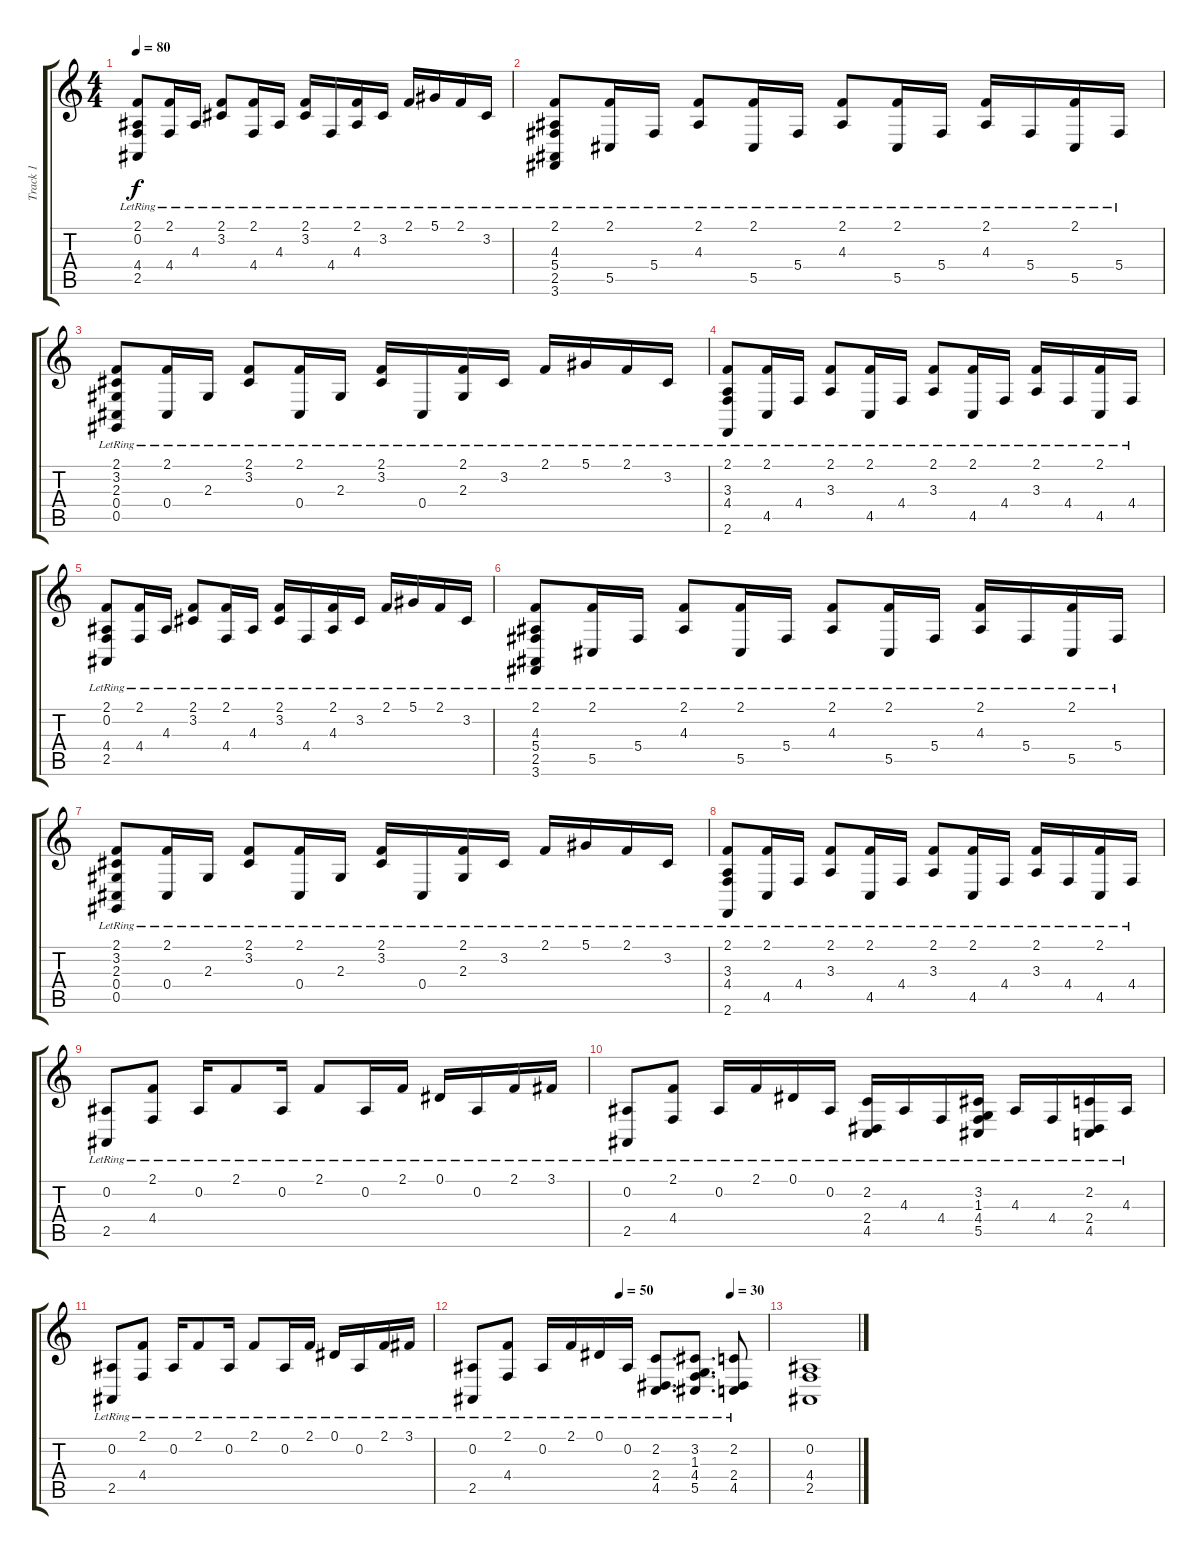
\track ("Track 1" "Track 1") {instrument acousticgrandpiano}
\staff {score tabs}
\tuning (Eb4 Bb3 Gb3 Db3 Ab2 Eb2) {hide}
\ts (4 4)
\tempo 80
\clef g2
\ks c
(2.1{lr} 0.2{lr} 4.4{lr} 2.5{lr}).8{dy f} (2.1{lr} 4.4{lr}).16 4.3{lr}.16 (2.1{lr} 3.2{lr}).8 (2.1{lr} 4.4{lr}).16 4.3{lr}.16 (2.1{lr} 3.2{lr}).16 4.4{lr}.16 (2.1{lr} 4.3{lr}).16 3.2{lr}.16 2.1{lr}.16 5.1{lr}.16 2.1{lr}.16 3.2{lr}.16 |
(2.1{lr} 4.3{lr} 5.4{lr} 2.5{lr} 3.6{lr}).8 (2.1{lr} 5.5{lr}).16 5.4{lr}.16 (2.1{lr} 4.3{lr}).8 (2.1{lr} 5.5{lr}).16 5.4{lr}.16 (2.1{lr} 4.3{lr}).8 (2.1{lr} 5.5{lr}).16 5.4{lr}.16 (2.1{lr} 4.3{lr}).16 5.4{lr}.16 (2.1{lr} 5.5{lr}).16 5.4{lr}.16 |
(2.1{lr} 3.2{lr} 2.3{lr} 0.4{lr} 0.5{lr}).8 (2.1{lr} 0.4{lr}).16 2.3{lr}.16 (2.1{lr} 3.2{lr}).8 (2.1{lr} 0.4{lr}).16 2.3{lr}.16 (2.1{lr} 3.2{lr}).16 0.4{lr}.16 (2.1{lr} 2.3{lr}).16 3.2{lr}.16 2.1{lr}.16 5.1{lr}.16 2.1{lr}.16 3.2{lr}.16 |
(2.1{lr} 3.3{lr} 4.4{lr} 2.6{lr}).8 (2.1{lr} 4.5{lr}).16 4.4{lr}.16 (2.1{lr} 3.3{lr}).8 (2.1{lr} 4.5{lr}).16 4.4{lr}.16 (2.1{lr} 3.3{lr}).8 (2.1{lr} 4.5{lr}).16 4.4{lr}.16 (2.1{lr} 3.3{lr}).16 4.4{lr}.16 (2.1{lr} 4.5{lr}).16 4.4{lr}.16 |
(2.1{lr} 0.2{lr} 4.4{lr} 2.5{lr}).8 (2.1{lr} 4.4{lr}).16 4.3{lr}.16 (2.1{lr} 3.2{lr}).8 (2.1{lr} 4.4{lr}).16 4.3{lr}.16 (2.1{lr} 3.2{lr}).16 4.4{lr}.16 (2.1{lr} 4.3{lr}).16 3.2{lr}.16 2.1{lr}.16 5.1{lr}.16 2.1{lr}.16 3.2{lr}.16 |
(2.1{lr} 4.3{lr} 5.4{lr} 2.5{lr} 3.6{lr}).8 (2.1{lr} 5.5{lr}).16 5.4{lr}.16 (2.1{lr} 4.3{lr}).8 (2.1{lr} 5.5{lr}).16 5.4{lr}.16 (2.1{lr} 4.3{lr}).8 (2.1{lr} 5.5{lr}).16 5.4{lr}.16 (2.1{lr} 4.3{lr}).16 5.4{lr}.16 (2.1{lr} 5.5{lr}).16 5.4{lr}.16 |
(2.1{lr} 3.2{lr} 2.3{lr} 0.4{lr} 0.5{lr}).8 (2.1{lr} 0.4{lr}).16 2.3{lr}.16 (2.1{lr} 3.2{lr}).8 (2.1{lr} 0.4{lr}).16 2.3{lr}.16 (2.1{lr} 3.2{lr}).16 0.4{lr}.16 (2.1{lr} 2.3{lr}).16 3.2{lr}.16 2.1{lr}.16 5.1{lr}.16 2.1{lr}.16 3.2{lr}.16 |
(2.1{lr} 3.3{lr} 4.4{lr} 2.6{lr}).8 (2.1{lr} 4.5{lr}).16 4.4{lr}.16 (2.1{lr} 3.3{lr}).8 (2.1{lr} 4.5{lr}).16 4.4{lr}.16 (2.1{lr} 3.3{lr}).8 (2.1{lr} 4.5{lr}).16 4.4{lr}.16 (2.1{lr} 3.3{lr}).16 4.4{lr}.16 (2.1{lr} 4.5{lr}).16 4.4{lr}.16 |
(0.2{lr} 2.5{lr}).8 (2.1{lr} 4.4{lr}).8 0.2{lr}.16 2.1{lr}.8 0.2{lr}.16 2.1{lr}.8 0.2{lr}.16 2.1{lr}.16 0.1{lr}.16 0.2{lr}.16 2.1{lr}.16 3.1{lr}.16 |
(0.2{lr} 2.5{lr}).8 (2.1{lr} 4.4{lr}).8 0.2{lr}.16 2.1{lr}.16 0.1{lr}.16 0.2{lr}.16 (2.2{lr} 2.4{lr} 4.5{lr}).16 4.3{lr}.16 4.4{lr}.16 (3.2{lr} 1.3{lr} 4.4{lr} 5.5{lr}).16 4.3{lr}.16 4.4{lr}.16 (2.2{lr} 2.4{lr} 4.5{lr}).16 4.3{lr}.16 |
(0.2{lr} 2.5{lr}).8 (2.1{lr} 4.4{lr}).8 0.2{lr}.16 2.1{lr}.8 0.2{lr}.16 2.1{lr}.8 0.2{lr}.16 2.1{lr}.16 0.1{lr}.16 0.2{lr}.16 2.1{lr}.16 3.1{lr}.16 |
\tempo (50 0.5)
\tempo (30 0.875)
(0.2{lr} 2.5{lr}).8 (2.1{lr} 4.4{lr}).8 0.2{lr}.16 2.1{lr}.16 0.1{lr}.16 0.2{lr}.16 (2.2{lr} 2.4{lr} 4.5{lr}).8{d} (3.2{lr} 1.3{lr} 4.4{lr} 5.5{lr}).8{d} (2.2{lr} 2.4{lr} 4.5{lr}).8 |
(0.2 4.4 2.5).1
